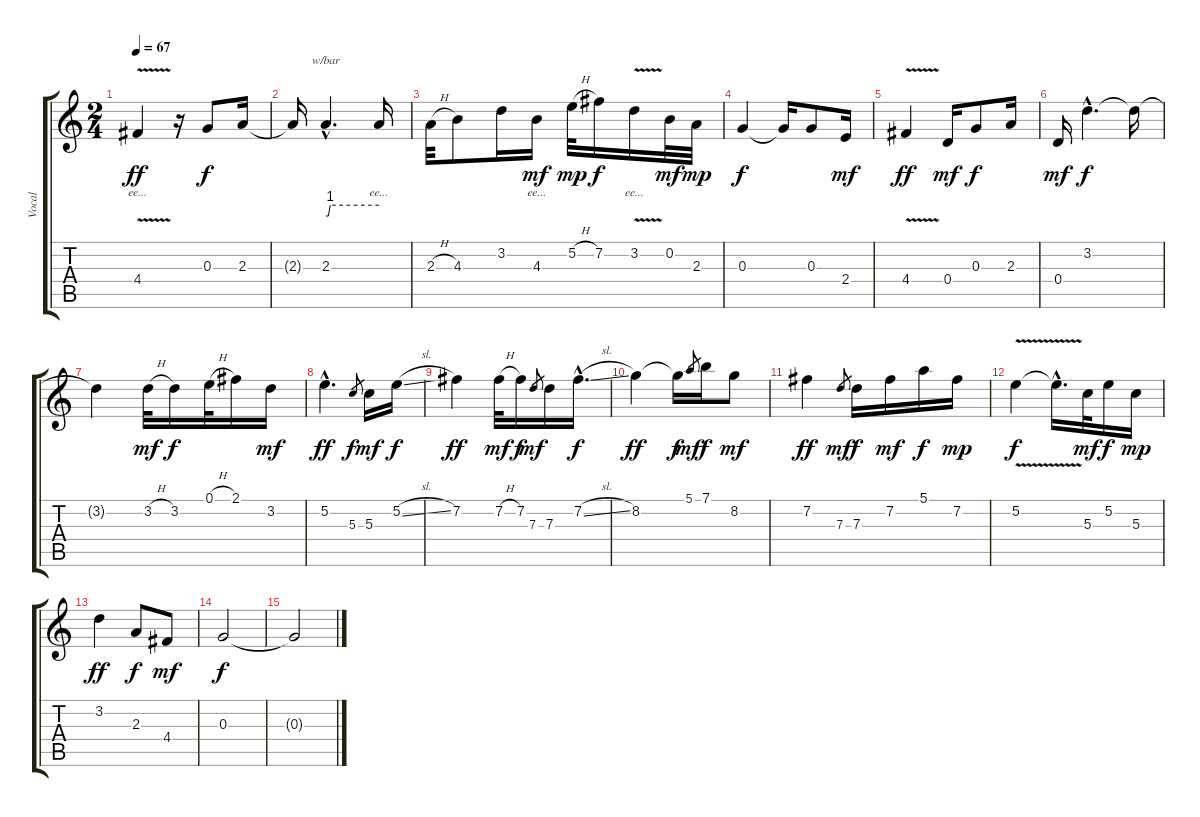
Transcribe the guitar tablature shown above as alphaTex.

\track ("Vocal" "Vocal") {instrument electricguitarjazz}
\staff {score tabs}
\tuning (E4 B3 G3 D3 A2 E2) {hide}
\ts (2 4)
\tempo 67
\clef g2
\ks c
4.4{v}.4{lyrics (0 "ee...") lyrics (1 "") lyrics (2 "") lyrics (3 "") lyrics (4 "") dy ff} r.16 0.3.8{lyrics (0 "") lyrics (1 "") lyrics (2 "") lyrics (3 "") lyrics (4 "") dy f} 2.3.16{lyrics (0 "") lyrics (1 "") lyrics (2 "") lyrics (3 "") lyrics (4 "")} |
2.3{t}.16{lyrics (0 "") lyrics (1 "") lyrics (2 "") lyrics (3 "") lyrics (4 "")} 2.3{hac}.4{d tbe (custom default 0 0 3 0 5 4 60 4) lyrics (0 "") lyrics (1 "") lyrics (2 "") lyrics (3 "") lyrics (4 "")} 2.3{t}.16{lyrics (0 "ee...") lyrics (1 "") lyrics (2 "") lyrics (3 "") lyrics (4 "")} |
2.3{h}.32{lyrics (0 "") lyrics (1 "") lyrics (2 "") lyrics (3 "") lyrics (4 "")} 4.3.8{lyrics (0 "") lyrics (1 "") lyrics (2 "") lyrics (3 "") lyrics (4 "")} 3.2.16{lyrics (0 "") lyrics (1 "") lyrics (2 "") lyrics (3 "") lyrics (4 "")} 4.3.16{lyrics (0 "ee...") lyrics (1 "") lyrics (2 "") lyrics (3 "") lyrics (4 "") dy mf} 5.2{h}.32{lyrics (0 "") lyrics (1 "") lyrics (2 "") lyrics (3 "") lyrics (4 "") dy mp} 7.2.16{lyrics (0 "") lyrics (1 "") lyrics (2 "") lyrics (3 "") lyrics (4 "") dy f} 3.2{v}.16{lyrics (0 "ee...") lyrics (1 "") lyrics (2 "") lyrics (3 "") lyrics (4 "")} 0.2.32{lyrics (0 "") lyrics (1 "") lyrics (2 "") lyrics (3 "") lyrics (4 "") dy mf} 2.3.32{dy mp} |
0.3.4{dy f} 0.3{t}.16 0.3.8 2.4.16{dy mf} |
4.4{v}.4{dy ff} 0.4.16{dy mf} 0.3.8{dy f} 2.3.16 |
0.4.16{dy mf} 3.2{hac}.4{d dy f} 3.2{t}.16 |
3.2{t}.4 3.2{h}.32{dy mf} 3.2.16{dy f} 0.1{h}.32 2.1.16 3.2.16{dy mf} |
5.2{hac}.4{d dy ff} 5.3.8{gr dy f} 5.3.16{dy mf} 5.2{sl}.16{dy f} |
7.2.4{dy ff} 7.2{h}.32{dy mf} 7.2.16{dy f} 7.3.8{gr dy mf} 7.3.16 7.2{sl hac}.16{d dy f} |
8.2.4{dy ff} 8.2{t}.16{dy f} 5.1.8{gr dy mf} 7.1.16{dy f} 8.2.8{dy mf} |
7.2.4{dy ff} 7.3.8{gr dy mf} 7.3.16{dy f} 7.2.16{dy mf} 5.1.16{dy f} 7.2.16{dy mp} |
5.2{v}.4{dy f} 5.2{hac t}.16{d} 5.3.32{dy mf} 5.2.16{dy f} 5.3.16{dy mp} |
3.2.4{dy ff} 2.3.8{dy f} 4.4.8{dy mf} |
0.3.2{dy f volume 0} |
0.3{t}.2
